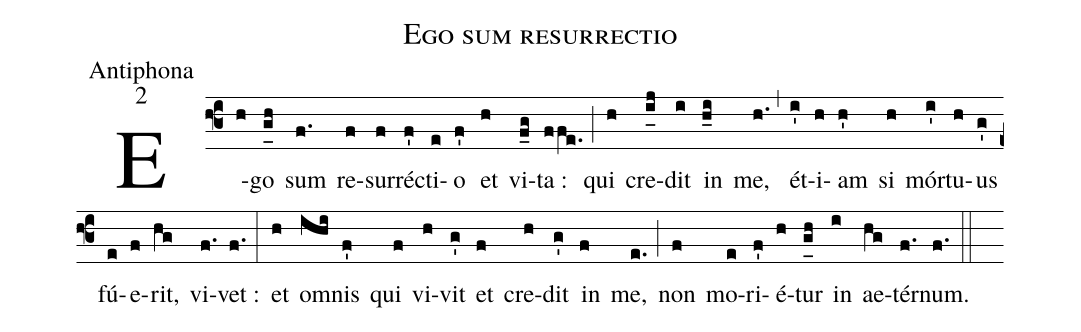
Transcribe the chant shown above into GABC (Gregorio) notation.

name:Ego sum resurrectio;
office-part:Antiphona;
mode:2;
%%
(f3) E(h)go(g_[uh:l]h) sum(f.) re(f)sur(f)ré(f')cti(e)o(f') et(h) vi(f_g)ta :(ffe.) (;) qui(h) cre(i_[uh:l]j)dit(i) in(h_i) me,(h.) (,) ét(i')i(h)am(h') si(h) mór(i')tu(h)us(g') fú(e)e(f)rit,(hg) vi(f.)vet :(f.) (:) et(h) o(ihi)mnis(f') qui(f) vi(h)vit(g') et(f) cre(h)dit(g') in(f) me,(e.) (;) non(f) mo(e)ri(f')é(h)tur(g_[uh:l]h) in(i) ae(hg)tér(f.)num.(f.) (::)
